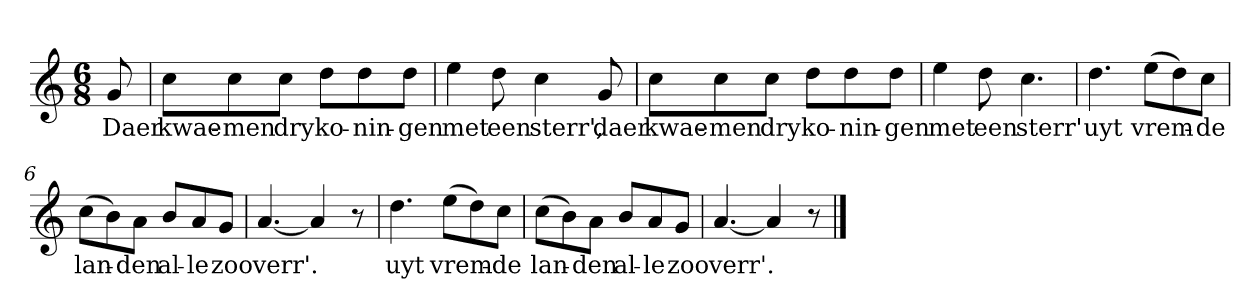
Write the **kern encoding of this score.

**kern	**text
*part1	*part1
*staff1	*staff1
*clefG2	*
*k[]	*
*C:	*
*M6/8	*
*MM120	*
=	=
8g	Daer
=1	=1
8cc\L	kwae-
8cc\	-men
8cc\J	dry
8dd\L	ko-
8dd\	-nin-
8dd\J	-gen
=2	=2
4ee	met
8dd	een
4cc	sterr',
8g	daer
=3	=3
8cc\L	kwae-
8cc\	-men
8cc\J	dry
8dd\L	ko-
8dd\	-nin-
8dd\J	-gen
=4	=4
4ee	met
8dd	een
4.cc	sterr'
=5	=5
4.dd	uyt
(8ee\L	vrem-
8dd\)	.
8cc\J	-de
=6	=6
(8cc\L	lan-
8b\)	.
8a\J	-den
8b/L	al-
8a/	-le
8g/J	zoo
=7	=7
[4.a	verr'.
4a]	.
8r	.
=8	=8
4.dd	uyt
(8ee\L	vrem-
8dd\)	.
8cc\J	-de
=9	=9
(8cc\L	lan-
8b\)	.
8a\J	-den
8b/L	al-
8a/	-le
8g/J	zoo
=10	=10
[4.a	verr'.
4a]	.
8r	.
==	==
*-	*-
